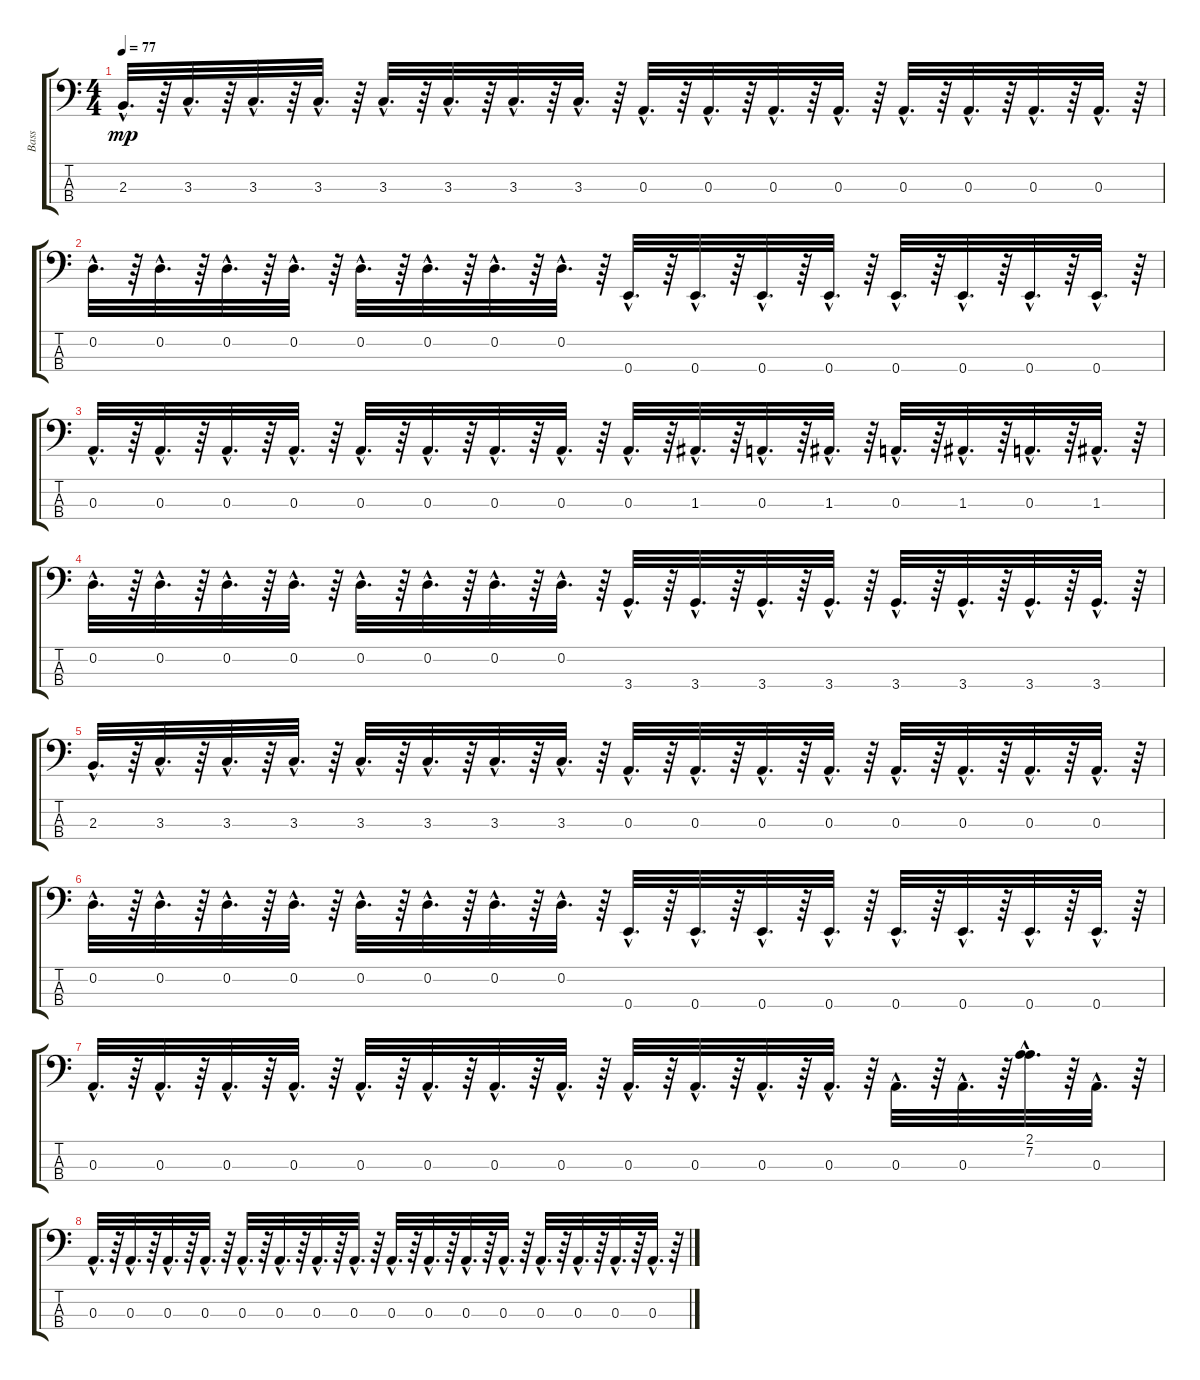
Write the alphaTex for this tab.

\track ("Bass" "Bass") {instrument electricbasspick}
\staff {score tabs}
\tuning (G2 D2 A1 E1) {hide}
\ts (4 4)
\tempo 77
\clef f4
\ks c
2.3{hac}.32{d dy mp} r.64 3.3{hac}.32{d} r.64 3.3{hac}.32{d} r.64 3.3{hac}.32{d} r.64 3.3{hac}.32{d} r.64 3.3{hac}.32{d} r.64 3.3{hac}.32{d} r.64 3.3{hac}.32{d} r.64 0.3{hac}.32{d} r.64 0.3{hac}.32{d} r.64 0.3{hac}.32{d} r.64 0.3{hac}.32{d} r.64 0.3{hac}.32{d} r.64 0.3{hac}.32{d} r.64 0.3{hac}.32{d} r.64 0.3{hac}.32{d} r.64 |
0.2{hac}.32{d} r.64 0.2{hac}.32{d} r.64 0.2{hac}.32{d} r.64 0.2{hac}.32{d} r.64 0.2{hac}.32{d} r.64 0.2{hac}.32{d} r.64 0.2{hac}.32{d} r.64 0.2{hac}.32{d} r.64 0.4{hac}.32{d} r.64 0.4{hac}.32{d} r.64 0.4{hac}.32{d} r.64 0.4{hac}.32{d} r.64 0.4{hac}.32{d} r.64 0.4{hac}.32{d} r.64 0.4{hac}.32{d} r.64 0.4{hac}.32{d} r.64 |
0.3{hac}.32{d} r.64 0.3{hac}.32{d} r.64 0.3{hac}.32{d} r.64 0.3{hac}.32{d} r.64 0.3{hac}.32{d} r.64 0.3{hac}.32{d} r.64 0.3{hac}.32{d} r.64 0.3{hac}.32{d} r.64 0.3{hac}.32{d} r.64 1.3{hac}.32{d} r.64 0.3{hac}.32{d} r.64 1.3{hac}.32{d} r.64 0.3{hac}.32{d} r.64 1.3{hac}.32{d} r.64 0.3{hac}.32{d} r.64 1.3{hac}.32{d} r.64 |
0.2{hac}.32{d} r.64 0.2{hac}.32{d} r.64 0.2{hac}.32{d} r.64 0.2{hac}.32{d} r.64 0.2{hac}.32{d} r.64 0.2{hac}.32{d} r.64 0.2{hac}.32{d} r.64 0.2{hac}.32{d} r.64 3.4{hac}.32{d} r.64 3.4{hac}.32{d} r.64 3.4{hac}.32{d} r.64 3.4{hac}.32{d} r.64 3.4{hac}.32{d} r.64 3.4{hac}.32{d} r.64 3.4{hac}.32{d} r.64 3.4{hac}.32{d} r.64 |
2.3{hac}.32{d} r.64 3.3{hac}.32{d} r.64 3.3{hac}.32{d} r.64 3.3{hac}.32{d} r.64 3.3{hac}.32{d} r.64 3.3{hac}.32{d} r.64 3.3{hac}.32{d} r.64 3.3{hac}.32{d} r.64 0.3{hac}.32{d} r.64 0.3{hac}.32{d} r.64 0.3{hac}.32{d} r.64 0.3{hac}.32{d} r.64 0.3{hac}.32{d} r.64 0.3{hac}.32{d} r.64 0.3{hac}.32{d} r.64 0.3{hac}.32{d} r.64 |
0.2{hac}.32{d} r.64 0.2{hac}.32{d} r.64 0.2{hac}.32{d} r.64 0.2{hac}.32{d} r.64 0.2{hac}.32{d} r.64 0.2{hac}.32{d} r.64 0.2{hac}.32{d} r.64 0.2{hac}.32{d} r.64 0.4{hac}.32{d} r.64 0.4{hac}.32{d} r.64 0.4{hac}.32{d} r.64 0.4{hac}.32{d} r.64 0.4{hac}.32{d} r.64 0.4{hac}.32{d} r.64 0.4{hac}.32{d} r.64 0.4{hac}.32{d} r.64 |
0.3{hac}.32{d} r.64 0.3{hac}.32{d} r.64 0.3{hac}.32{d} r.64 0.3{hac}.32{d} r.64 0.3{hac}.32{d} r.64 0.3{hac}.32{d} r.64 0.3{hac}.32{d} r.64 0.3{hac}.32{d} r.64 0.3{hac}.32{d} r.64 0.3{hac}.32{d} r.64 0.3{hac}.32{d} r.64 0.3{hac}.32{d} r.64 0.3{hac}.32{d} r.64 0.3{hac}.32{d} r.64 (2.1{hac} 7.2{hac}).32{d} r.64 0.3{hac}.32{d} r.64 |
0.3{hac}.32{d} r.64 0.3{hac}.32{d} r.64 0.3{hac}.32{d} r.64 0.3{hac}.32{d} r.64 0.3{hac}.32{d} r.64 0.3{hac}.32{d} r.64 0.3{hac}.32{d} r.64 0.3{hac}.32{d} r.64 0.3{hac}.32{d} r.64 0.3{hac}.32{d} r.64 0.3{hac}.32{d} r.64 0.3{hac}.32{d} r.64 0.3{hac}.32{d} r.64 0.3{hac}.32{d} r.64 0.3{hac}.32{d} r.64 0.3{hac}.32{d} r.64
